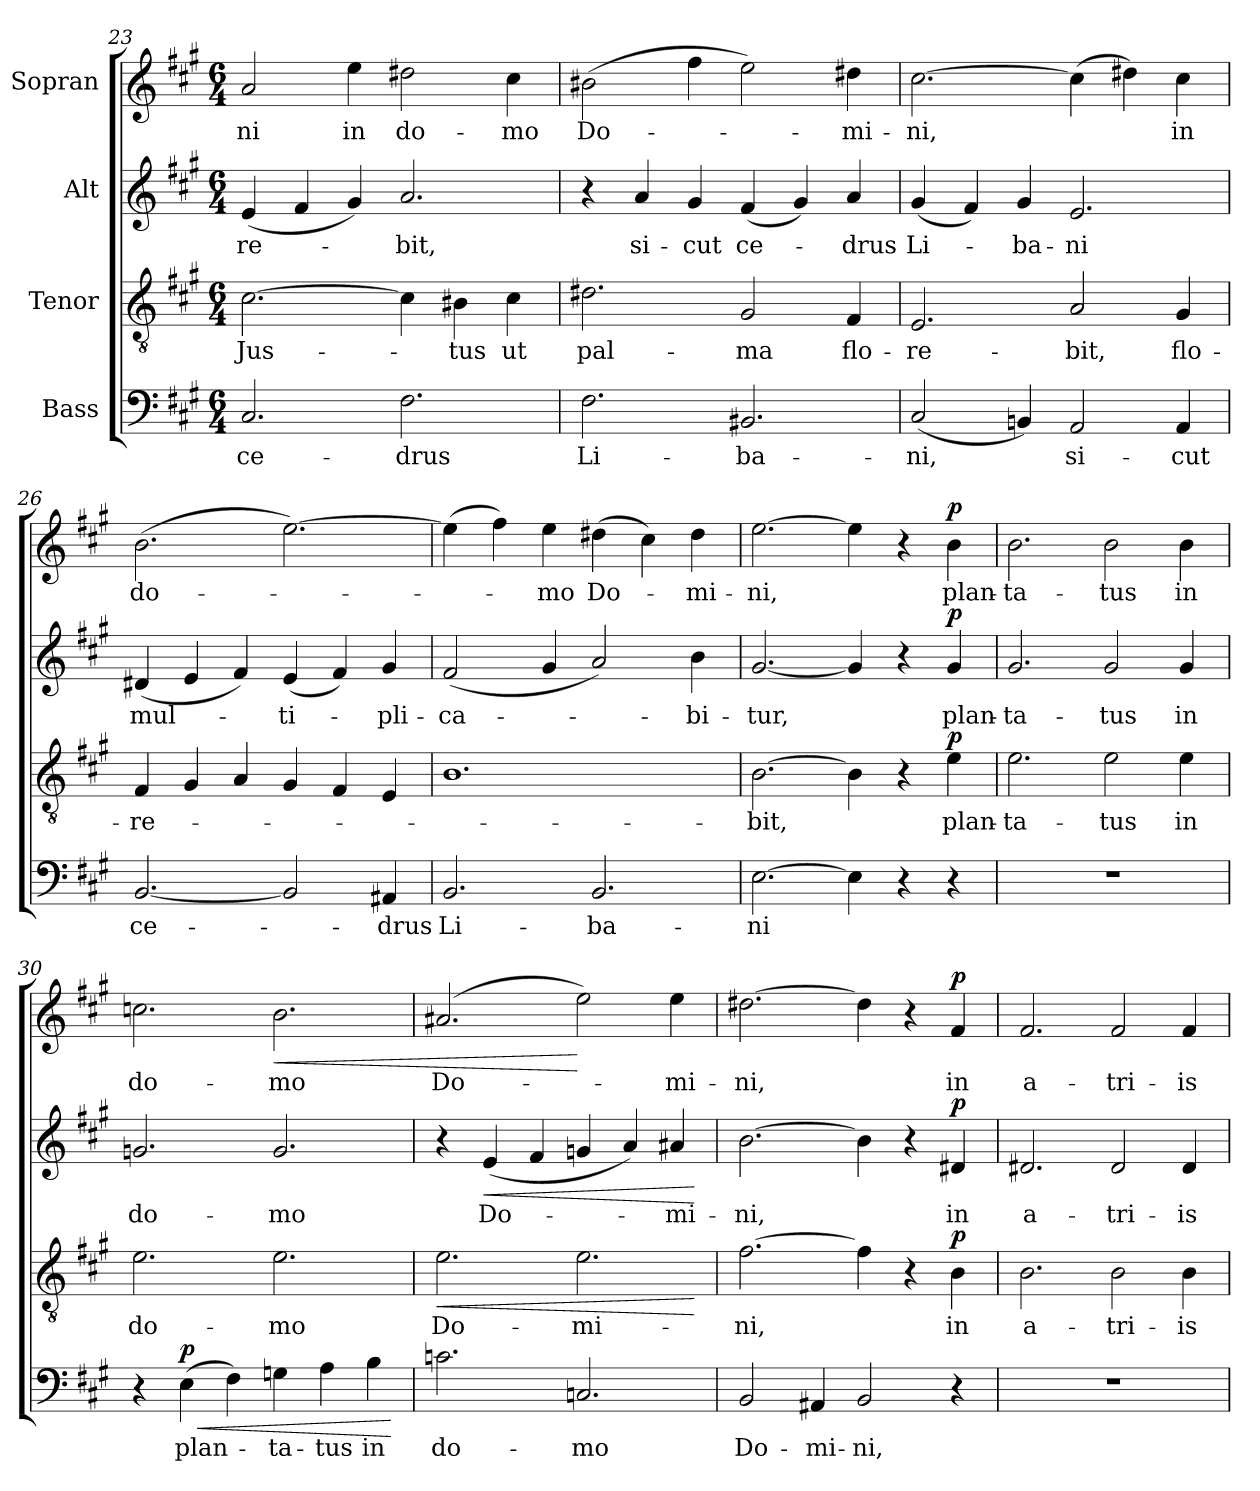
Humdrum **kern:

**kern	**text	**dynam	**kern	**text	**dynam	**kern	**text	**dynam	**kern	**text	**dynam
*part4	*part4	*part4	*part3	*part3	*part3	*part2	*part2	*part2	*part1	*part1	*part1
*staff4	*staff4	*staff4	*staff3	*staff3	*staff3	*staff2	*staff2	*staff2	*staff1	*staff1	*staff1
*I"Bass	*	*	*I"Tenor	*	*	*I"Alt	*	*	*I"Sopran	*	*
!!LO:LB:g=z
*clefF4	*	*	*clefGv2	*	*	*clefG2	*	*	*clefG2	*	*
*k[f#c#g#]	*	*	*k[f#c#g#]	*	*	*k[f#c#g#]	*	*	*k[f#c#g#]	*	*
*M6/4	*	*	*M6/4	*	*	*M6/4	*	*	*M6/4	*	*
=23	=23	=23	=23	=23	=23	=23	=23	=23	=23	=23	=23
2.C#/	ce-	.	[2.c#\	Jus-	.	(>4e/	-re-	.	2a/	-ni	.
.	.	.	.	.	.	4f#/	.	.	.	.	.
.	.	.	.	.	.	4g#/)	.	.	4ee\	in	.
2.F#\	-drus	.	4c#\]	.	.	2.a/	-bit,	.	2dd#X\	do-	.
.	.	.	4B#X\	-tus	.	.	.	.	.	.	.
.	.	.	4c#\	ut	.	.	.	.	4cc#\	-mo	.
=24	=24	=24	=24	=24	=24	=24	=24	=24	=24	=24	=24
2.F#\	Li-	.	2.d#X\	pal-	.	4r	.	.	(>2b#X\	Do-	.
.	.	.	.	.	.	4a/	si-	.	.	.	.
.	.	.	.	.	.	4g#/	-cut	.	4ff#\	.	.
2.BB#X/	-ba-	.	2G#/	-ma	.	(4f#/	ce-	.	2ee\)	.	.
.	.	.	.	.	.	4g#/)	.	.	.	.	.
.	.	.	4F#/	flo-	.	4a/	-drus	.	4dd#X\	-mi-	.
=25	=25	=25	=25	=25	=25	=25	=25	=25	=25	=25	=25
(2C#/	-ni,	.	2.E/	-re-	.	(4g#/	Li-	.	[2.cc#\	-ni,	.
.	.	.	.	.	.	4f#/)	.	.	.	.	.
4BBn/)	.	.	.	.	.	4g#/	-ba-	.	.	.	.
2AA/	si-	.	2A/	-bit,	.	2.e/	-ni	.	(4cc#\]	.	.
.	.	.	.	.	.	.	.	.	4dd#X\)	.	.
4AA/	-cut	.	4G#/	flo-	.	.	.	.	4cc#\	in	.
=26	=26	=26	=26	=26	=26	=26	=26	=26	=26	=26	=26
[2.BB/	ce-	.	4F#/	-re-	.	(>4d#X/	mul-	.	(2.b\	do-	.
.	.	.	4G#/	.	.	4e/	.	.	.	.	.
.	.	.	4A/	.	.	4f#/)	.	.	.	.	.
2BB/]	.	.	4G#/	.	.	(4e/	-ti-	.	[2.ee\)	.	.
.	.	.	4F#/	.	.	4f#/)	.	.	.	.	.
4AA#X/	-drus	.	4E/	.	.	4g#/	-pli-	.	.	.	.
!!LO:LB:g=z
=27	=27	=27	=27	=27	=27	=27	=27	=27	=27	=27	=27
2.BB/	Li-	.	1.B	.	.	(2f#/	-ca-	.	(4ee\]	.	.
.	.	.	.	.	.	.	.	.	4ff#\)	.	.
.	.	.	.	.	.	4g#/	.	.	4ee\	-mo	.
2.BB/	-ba-	.	.	.	.	2a/)	.	.	(>4dd#X\	Do-	.
.	.	.	.	.	.	.	.	.	4cc#\)	.	.
.	.	.	.	.	.	4b\	-bi-	.	4dd#\	-mi-	.
=28	=28	=28	=28	=28	=28	=28	=28	=28	=28	=28	=28
[2.E\	-ni	.	[2.B\	-bit,	.	[2.g#/	-tur,	.	[2.ee\	-ni,	.
4E\]	.	.	4B\]	.	.	4g#/]	.	.	4ee\]	.	.
4r	.	.	4r	.	.	4r	.	.	4r	.	.
!	!	!	!	!	!LO:DY:a	!	!	!LO:DY:a	!	!	!LO:DY:a
4r	.	.	4e\	plan-	p	4g#/	plan-	p	4b\	plan-	p
=29	=29	=29	=29	=29	=29	=29	=29	=29	=29	=29	=29
1.r	.	.	2.e\	-ta-	.	2.g#/	-ta-	.	2.b\	-ta-	.
.	.	.	2e\	-tus	.	2g#/	-tus	.	2b\	-tus	.
.	.	.	4e\	in	.	4g#/	in	.	4b\	in	.
=30	=30	=30	=30	=30	=30	=30	=30	=30	=30	=30	=30
4r	.	.	2.e\	do-	.	2.gn/	do-	.	2.ccn\	do-	.
!	!	!LO:HP:b	!	!	!	!	!	!	!	!	!
!	!	!LO:DY:n=1:a	!	!	!	!	!	!	!	!	!
(>4E\	plan-	< p	.	.	.	.	.	.	.	.	.
4F#\)	.	.	.	.	.	.	.	.	.	.	.
!	!	!	!	!	!	!	!	!	!	!	!LO:HP:b
4Gn\	-ta-	.	2.e\	-mo	.	2.g/	-mo	.	2.b\	-mo	<
4A\	-tus	.	.	.	.	.	.	.	.	.	.
4B\	in	.	.	.	.	.	.	.	.	.	.
.	.	[	.	.	.	.	.	.	.	.	.
=31	=31	=31	=31	=31	=31	=31	=31	=31	=31	=31	=31
!	!	!	!	!	!LO:HP:b	!	!	!	!	!	!
2.cn\	do-	.	2.e\	Do-	<	4r	.	.	(2.a#X/	Do-	.
!	!	!	!	!	!	!	!	!LO:HP:b	!	!	!
.	.	.	.	.	.	(4e/	Do-	<	.	.	.
.	.	.	.	.	.	4f#/	.	.	.	.	.
2.Cn/	-mo	.	2.e\	-mi-	.	4gn/	.	.	2ee\)	.	[
.	.	.	.	.	.	4a/)	.	.	.	.	.
.	.	.	.	.	.	4a#X/	-mi-	.	4ee\	-mi-	.
.	.	.	.	.	[	.	.	[	.	.	.
!!LO:LB:g=z
=32	=32	=32	=32	=32	=32	=32	=32	=32	=32	=32	=32
2BB/	Do-	.	[2.f#\	-ni,	.	[2.b\	-ni,	.	[2.dd#X\	-ni,	.
4AA#X/	-mi-	.	.	.	.	.	.	.	.	.	.
2BB/	-ni,	.	4f#\]	.	.	4b\]	.	.	4dd#\]	.	.
.	.	.	4r	.	.	4r	.	.	4r	.	.
!	!	!	!	!	!LO:DY:a	!	!	!LO:DY:a	!	!	!LO:DY:a
4r	.	.	4B\	in	p	4d#X/	in	p	4f#/	in	p
=33	=33	=33	=33	=33	=33	=33	=33	=33	=33	=33	=33
1.r	.	.	2.B\	a-	.	2.d#X/	a-	.	2.f#/	a-	.
.	.	.	2B\	-tri-	.	2d#/	-tri-	.	2f#/	-tri-	.
.	.	.	4B\	-is	.	4d#/	-is	.	4f#/	-is	.
=	=	=	=	=	=	=	=	=	=	=	=
*-	*-	*-	*-	*-	*-	*-	*-	*-	*-	*-	*-
